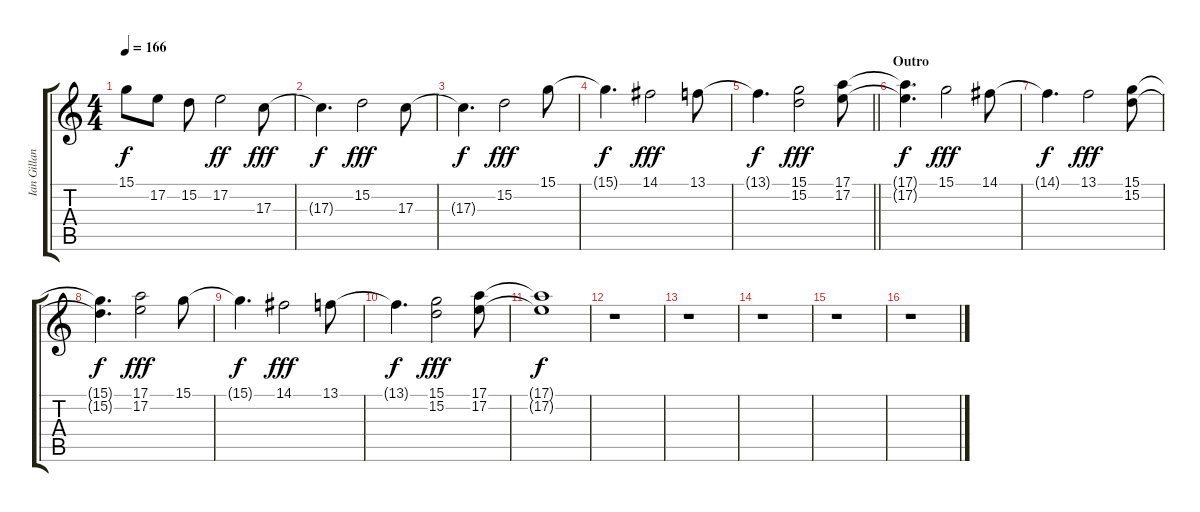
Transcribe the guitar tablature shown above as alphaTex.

\track ("Ian Gillan" "Ian Gillan") {instrument lead2sawtooth}
\staff {score tabs}
\tuning (E4 B3 G3 D3 A2 E2) {hide}
\ts (4 4)
\tempo 166
\clef g2
\ks c
15.1{t}.8{dy f} 17.2.8 15.2.8 17.2.2{dy ff} 17.3.8{dy fff} |
17.3{t}.4{d dy f} 15.2.2{dy fff} 17.3.8 |
17.3{t}.4{d dy f} 15.2.2{dy fff} 15.1.8 |
15.1{t}.4{d dy f} 14.1.2{dy fff} 13.1.8 |
\barLineRight lightlight
13.1{t}.4{d dy f} (15.1 15.2).2{dy fff} (17.1 17.2).8 |
\section ("" "Outro")
(17.1{t} 17.2{t}).4{d dy f} 15.1.2{dy fff} 14.1.8 |
14.1{t}.4{d dy f} 13.1.2{dy fff} (15.1 15.2).8 |
(15.1{t} 15.2{t}).4{d dy f} (17.1 17.2).2{dy fff} 15.1.8 |
15.1{t}.4{d dy f} 14.1.2{dy fff} 13.1.8 |
13.1{t}.4{d dy f} (15.1 15.2).2{dy fff} (17.1 17.2).8 |
(17.1{t} 17.2{t}).1{dy f} |
r.1 |
r.1 |
r.1 |
r.1 |
r.1
